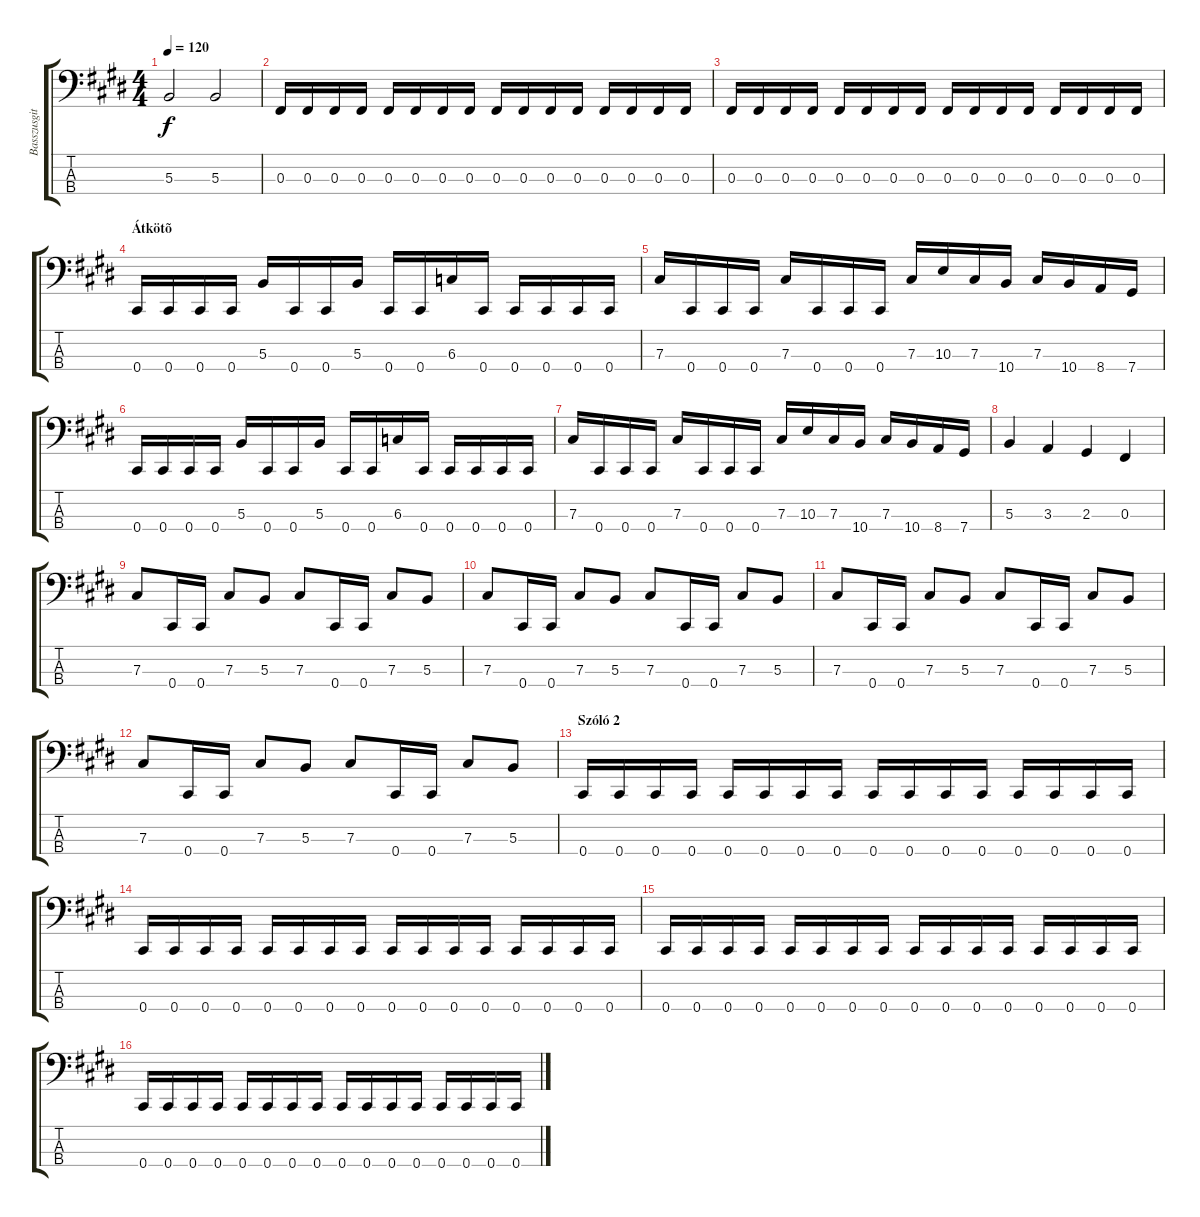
\track ("Basszusgitár" "Basszusgit") {instrument electricbassfinger}
\staff {score tabs}
\tuning (E2 B1 Gb1 Db1) {hide}
\ts (4 4)
\tempo 120
\clef f4
\ks c#minor
5.3.2{dy f} 5.3.2 |
0.3.16 0.3.16 0.3.16 0.3.16 0.3.16 0.3.16 0.3.16 0.3.16 0.3.16 0.3.16 0.3.16 0.3.16 0.3.16 0.3.16 0.3.16 0.3.16 |
0.3.16 0.3.16 0.3.16 0.3.16 0.3.16 0.3.16 0.3.16 0.3.16 0.3.16 0.3.16 0.3.16 0.3.16 0.3.16 0.3.16 0.3.16 0.3.16 |
\section ("" "Átkötõ")
0.4.16 0.4.16 0.4.16 0.4.16 5.3.16 0.4.16 0.4.16 5.3.16 0.4.16 0.4.16 6.3.16 0.4.16 0.4.16 0.4.16 0.4.16 0.4.16 |
7.3.16 0.4.16 0.4.16 0.4.16 7.3.16 0.4.16 0.4.16 0.4.16 7.3.16 10.3.16 7.3.16 10.4.16 7.3.16 10.4.16 8.4.16 7.4.16 |
0.4.16 0.4.16 0.4.16 0.4.16 5.3.16 0.4.16 0.4.16 5.3.16 0.4.16 0.4.16 6.3.16 0.4.16 0.4.16 0.4.16 0.4.16 0.4.16 |
7.3.16 0.4.16 0.4.16 0.4.16 7.3.16 0.4.16 0.4.16 0.4.16 7.3.16 10.3.16 7.3.16 10.4.16 7.3.16 10.4.16 8.4.16 7.4.16 |
5.3.4 3.3.4 2.3.4 0.3.4 |
7.3.8 0.4.16 0.4.16 7.3.8 5.3.8 7.3.8 0.4.16 0.4.16 7.3.8 5.3.8 |
7.3.8 0.4.16 0.4.16 7.3.8 5.3.8 7.3.8 0.4.16 0.4.16 7.3.8 5.3.8 |
7.3.8 0.4.16 0.4.16 7.3.8 5.3.8 7.3.8 0.4.16 0.4.16 7.3.8 5.3.8 |
7.3.8 0.4.16 0.4.16 7.3.8 5.3.8 7.3.8 0.4.16 0.4.16 7.3.8 5.3.8 |
\section ("" "Szóló 2")
0.4.16 0.4.16 0.4.16 0.4.16 0.4.16 0.4.16 0.4.16 0.4.16 0.4.16 0.4.16 0.4.16 0.4.16 0.4.16 0.4.16 0.4.16 0.4.16 |
0.4.16 0.4.16 0.4.16 0.4.16 0.4.16 0.4.16 0.4.16 0.4.16 0.4.16 0.4.16 0.4.16 0.4.16 0.4.16 0.4.16 0.4.16 0.4.16 |
0.4.16 0.4.16 0.4.16 0.4.16 0.4.16 0.4.16 0.4.16 0.4.16 0.4.16 0.4.16 0.4.16 0.4.16 0.4.16 0.4.16 0.4.16 0.4.16 |
0.4.16 0.4.16 0.4.16 0.4.16 0.4.16 0.4.16 0.4.16 0.4.16 0.4.16 0.4.16 0.4.16 0.4.16 0.4.16 0.4.16 0.4.16 0.4.16
